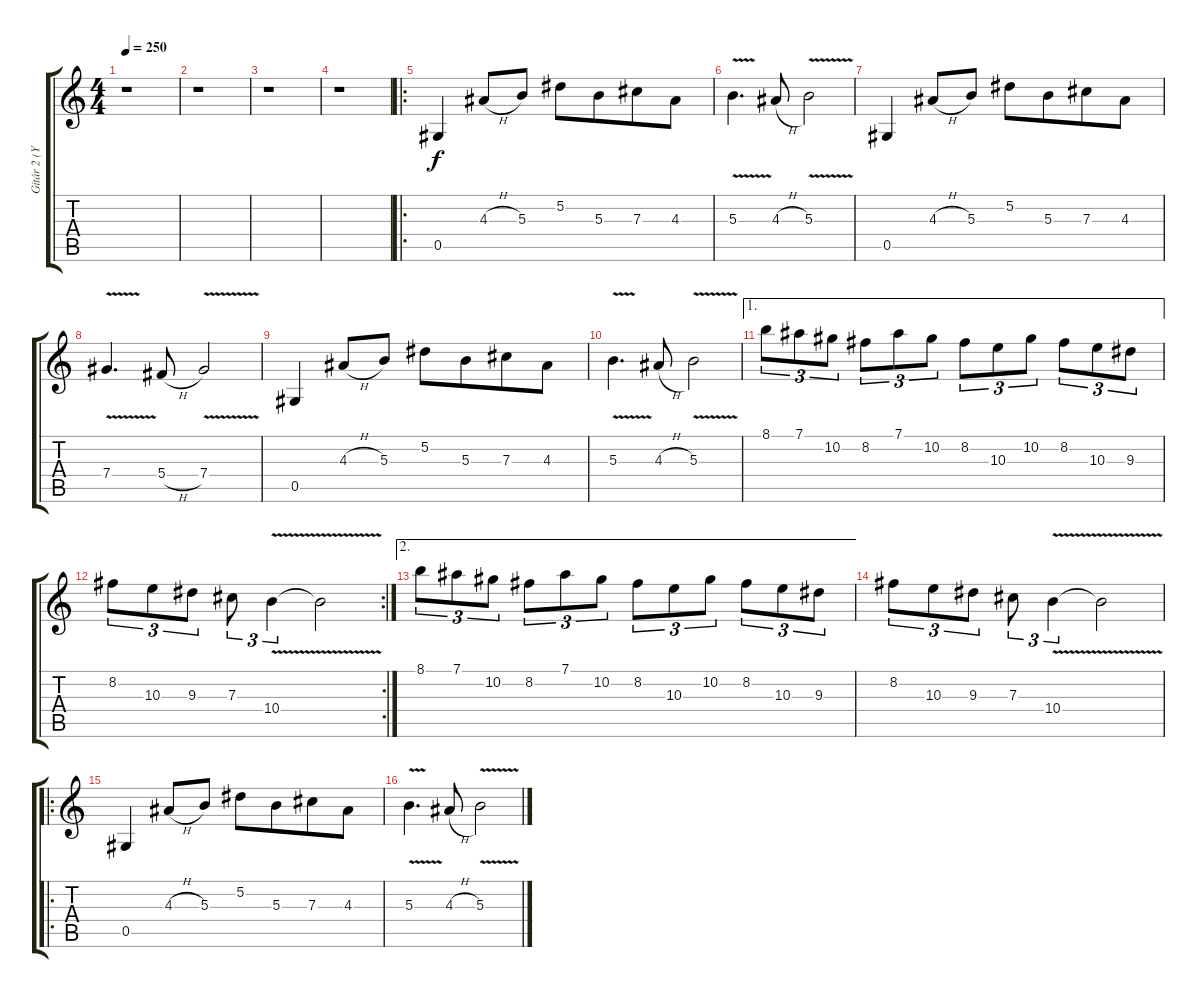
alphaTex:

\track ("Gitár 2 (Yngwie Malmsteen)" "Gitár 2 (Y") {instrument distortionguitar}
\staff {score tabs}
\tuning (Eb4 Bb3 Gb3 Db3 Ab2 Eb2) {hide}
\ts (4 4)
\tempo 250
\clef g2
\ks c
r.1{dy f instrument distortionguitar} |
r.1 |
r.1 |
r.1 |
\ro
0.5.4 4.3{h}.8 5.3.8 5.2.8 5.3.8{beam merge} 7.3.8 4.3.8 |
5.3{v}.4{d} 4.3{h}.8 5.3{v}.2 |
0.5.4 4.3{h}.8 5.3.8 5.2.8 5.3.8{beam merge} 7.3.8 4.3.8 |
7.4{v}.4{d} 5.4{h}.8 7.4{v}.2 |
0.5.4 4.3{h}.8 5.3.8 5.2.8 5.3.8{beam merge} 7.3.8 4.3.8 |
5.3{v}.4{d} 4.3{h}.8 5.3{v}.2 |
\ae 1
8.1.8{tu (3 2)} 7.1.8{tu (3 2)} 10.2.8{tu (3 2)} 8.2.8{tu (3 2)} 7.1.8{tu (3 2)} 10.2.8{tu (3 2)} 8.2.8{tu (3 2)} 10.3.8{tu (3 2)} 10.2.8{tu (3 2)} 8.2.8{tu (3 2)} 10.3.8{tu (3 2)} 9.3.8{tu (3 2)} |
\rc 2
8.2.8{tu (3 2)} 10.3.8{tu (3 2)} 9.3.8{tu (3 2)} 7.3.8{tu (3 2)} 10.4{v}.4{tu (3 2)} 10.4{t}.2 |
\ae 2
8.1.8{tu (3 2)} 7.1.8{tu (3 2)} 10.2.8{tu (3 2)} 8.2.8{tu (3 2)} 7.1.8{tu (3 2)} 10.2.8{tu (3 2)} 8.2.8{tu (3 2)} 10.3.8{tu (3 2)} 10.2.8{tu (3 2)} 8.2.8{tu (3 2)} 10.3.8{tu (3 2)} 9.3.8{tu (3 2)} |
8.2.8{tu (3 2)} 10.3.8{tu (3 2)} 9.3.8{tu (3 2)} 7.3.8{tu (3 2)} 10.4{v}.4{tu (3 2)} 10.4{t}.2 |
\ro
0.5.4 4.3{h}.8 5.3.8 5.2.8 5.3.8{beam merge} 7.3.8 4.3.8 |
5.3{v}.4{d} 4.3{h}.8 5.3{v}.2
